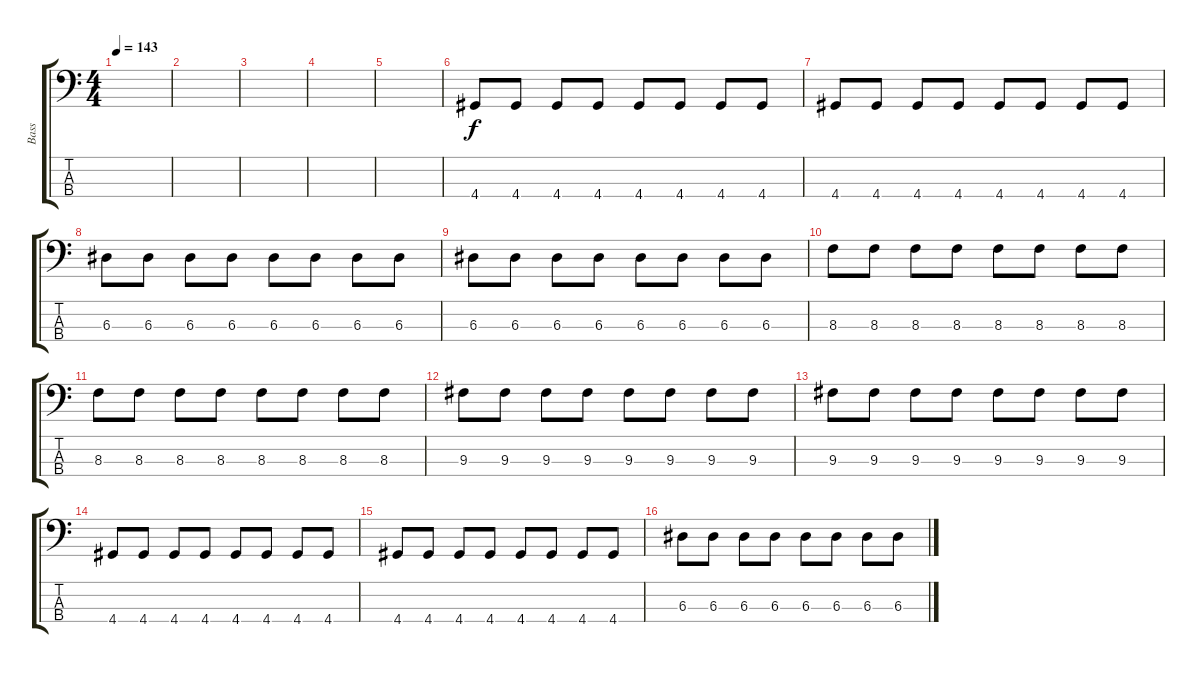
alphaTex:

\track ("Bass" "Bass") {instrument electricbassfinger}
\staff {score tabs}
\tuning (G2 D2 A1 E1) {hide}
\ts (4 4)
\tempo 143
\clef f4
\ks c
|
|
|
|
|
4.4.8 4.4.8 4.4.8 4.4.8 4.4.8 4.4.8 4.4.8 4.4.8 |
4.4.8 4.4.8 4.4.8 4.4.8 4.4.8 4.4.8 4.4.8 4.4.8 |
6.3.8 6.3.8 6.3.8 6.3.8 6.3.8 6.3.8 6.3.8 6.3.8 |
6.3.8 6.3.8 6.3.8 6.3.8 6.3.8 6.3.8 6.3.8 6.3.8 |
8.3.8 8.3.8 8.3.8 8.3.8 8.3.8 8.3.8 8.3.8 8.3.8 |
8.3.8 8.3.8 8.3.8 8.3.8 8.3.8 8.3.8 8.3.8 8.3.8 |
9.3.8 9.3.8 9.3.8 9.3.8 9.3.8 9.3.8 9.3.8 9.3.8 |
9.3.8 9.3.8 9.3.8 9.3.8 9.3.8 9.3.8 9.3.8 9.3.8 |
4.4.8 4.4.8 4.4.8 4.4.8 4.4.8 4.4.8 4.4.8 4.4.8 |
4.4.8 4.4.8 4.4.8 4.4.8 4.4.8 4.4.8 4.4.8 4.4.8 |
6.3.8 6.3.8 6.3.8 6.3.8 6.3.8 6.3.8 6.3.8 6.3.8
